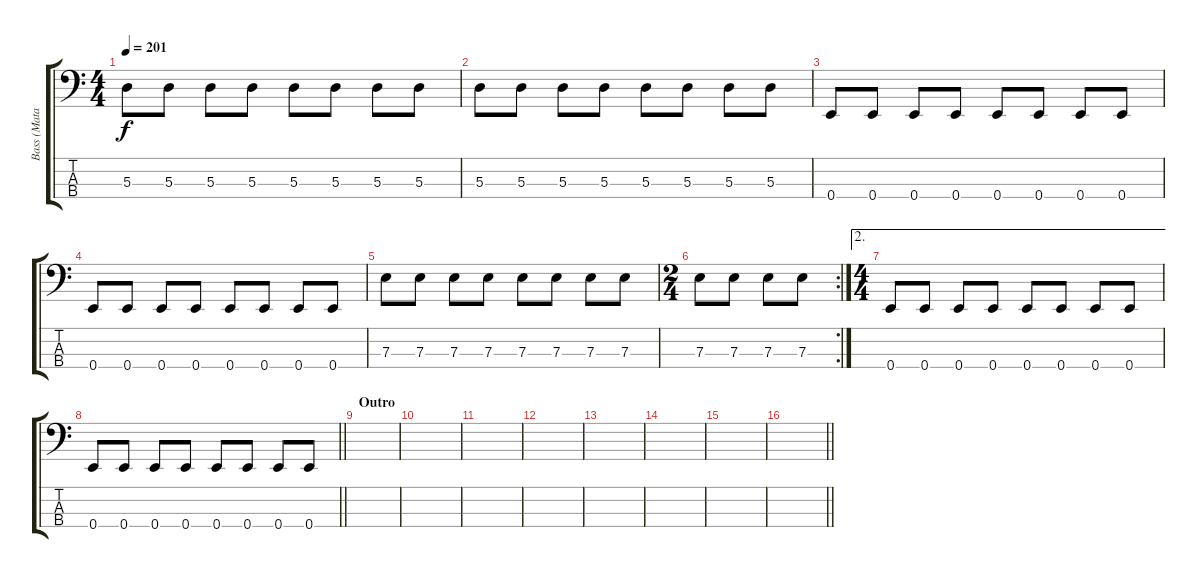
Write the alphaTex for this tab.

\track ("Bass (Matatabi)" "Bass (Mata") {instrument electricbasspick}
\staff {score tabs}
\tuning (G2 D2 A1 E1) {hide}
\ts (4 4)
\tempo 201
\clef f4
\ks c
5.3.8{dy f} 5.3.8 5.3.8 5.3.8 5.3.8 5.3.8 5.3.8 5.3.8 |
5.3.8 5.3.8 5.3.8 5.3.8 5.3.8 5.3.8 5.3.8 5.3.8 |
0.4.8 0.4.8 0.4.8 0.4.8 0.4.8 0.4.8 0.4.8 0.4.8 |
0.4.8 0.4.8 0.4.8 0.4.8 0.4.8 0.4.8 0.4.8 0.4.8 |
7.3.8 7.3.8 7.3.8 7.3.8 7.3.8 7.3.8 7.3.8 7.3.8 |
\rc 2
\ts (2 4)
7.3.8 7.3.8 7.3.8 7.3.8 |
\ae 2
\ts (4 4)
0.4.8 0.4.8 0.4.8 0.4.8 0.4.8 0.4.8 0.4.8 0.4.8 |
\barLineRight lightlight
0.4.8 0.4.8 0.4.8 0.4.8 0.4.8 0.4.8 0.4.8 0.4.8 |
\section ("" "Outro")
|
|
|
|
|
|
|
\barLineRight lightlight
